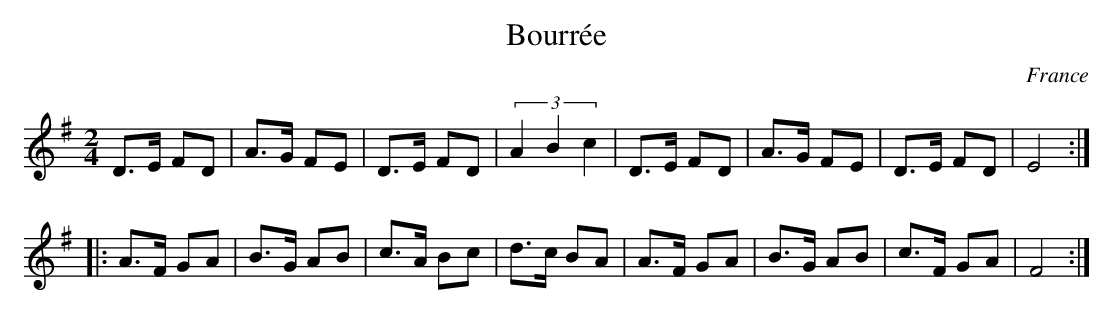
X:1
T:Bourrée
L:1/8
M:2/4
O:France
K:D mixolydian
D>E FD | A>G FE | D>E FD | (3:2:3A2B2c2 | D>E FD| A>G FE | D>E FD | E4 ::
A>F GA | B>G AB | c>A Bc | d>c BA | A>F GA | B>G AB| c>F GA | F4 :|
